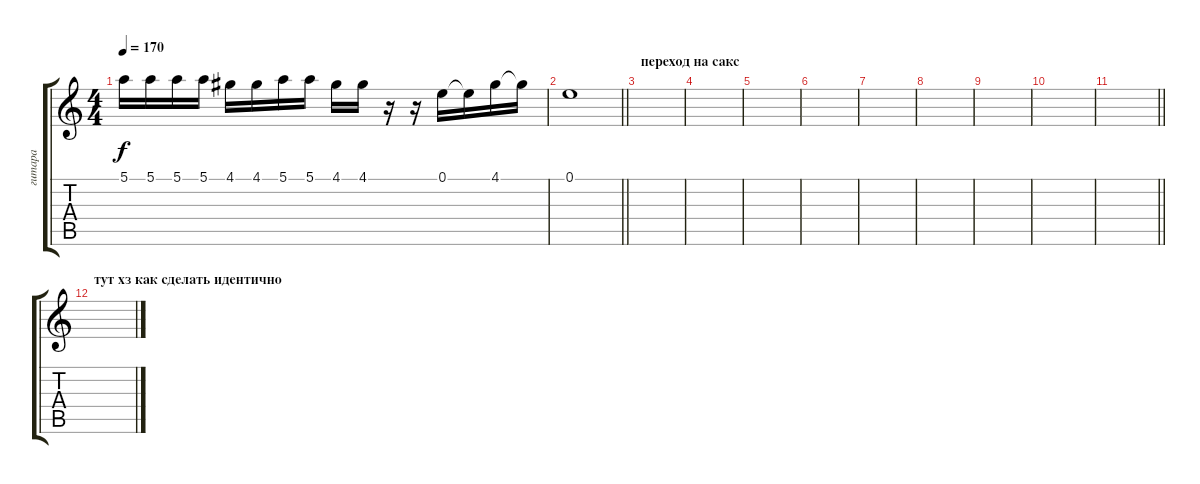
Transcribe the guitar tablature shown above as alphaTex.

\track ("гитара" "гитара") {instrument acousticguitarsteel}
\staff {score tabs}
\tuning (E4 B3 G3 D3 A2 E2) {hide}
\ts (4 4)
\tempo 170
\clef g2
\ks c
5.1.16{dy f} 5.1.16 5.1.16 5.1.16 4.1.16 4.1.16 5.1.16 5.1.16 4.1.16 4.1.16 r.16 r.16 0.1.16 0.1{t}.16 4.1.16 4.1{t}.16 |
\barLineRight lightlight
0.1.1 |
\section ("" "переход на сакс")
|
|
|
|
|
|
|
|
\barLineRight lightlight
|
\section ("" "тут хз как сделать идентично")
